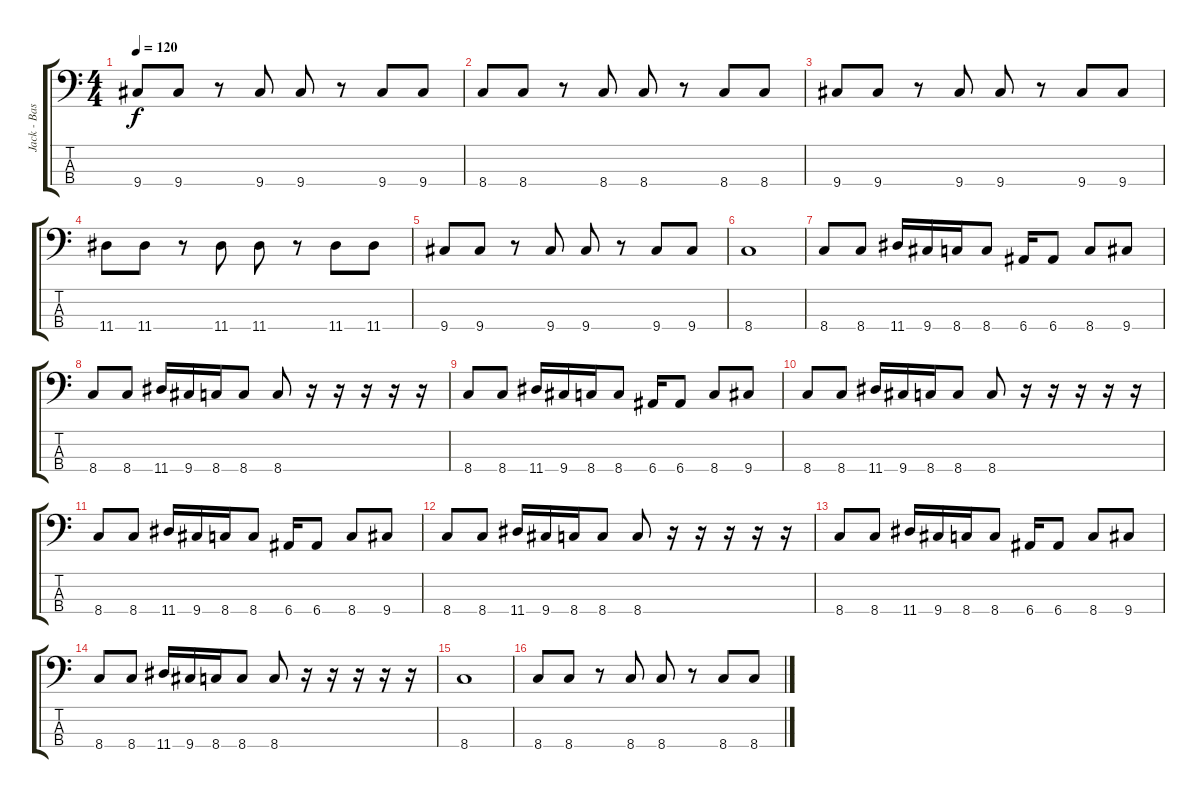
\track ("Jack - Bass" "Jack - Bas") {instrument electricbassfinger}
\staff {score tabs}
\tuning (G2 D2 A1 E1) {hide}
\ts (4 4)
\tempo 120
\clef f4
\ks c
9.4.8{dy f} 9.4.8 r.8 9.4.8 9.4.8 r.8 9.4.8 9.4.8 |
8.4.8 8.4.8 r.8 8.4.8 8.4.8 r.8 8.4.8 8.4.8 |
9.4.8 9.4.8 r.8 9.4.8 9.4.8 r.8 9.4.8 9.4.8 |
11.4.8 11.4.8 r.8 11.4.8 11.4.8 r.8 11.4.8 11.4.8 |
9.4.8 9.4.8 r.8 9.4.8 9.4.8 r.8 9.4.8 9.4.8 |
8.4.1 |
8.4.8 8.4.8 11.4.16 9.4.16 8.4.16 8.4.8 6.4.16 6.4.8 8.4.8 9.4.8 |
8.4.8 8.4.8 11.4.16 9.4.16 8.4.16 8.4.8 8.4.8 r.16 r.16 r.16 r.16 r.16 |
8.4.8 8.4.8 11.4.16 9.4.16 8.4.16 8.4.8 6.4.16 6.4.8 8.4.8 9.4.8 |
8.4.8 8.4.8 11.4.16 9.4.16 8.4.16 8.4.8 8.4.8 r.16 r.16 r.16 r.16 r.16 |
8.4.8 8.4.8 11.4.16 9.4.16 8.4.16 8.4.8 6.4.16 6.4.8 8.4.8 9.4.8 |
8.4.8 8.4.8 11.4.16 9.4.16 8.4.16 8.4.8 8.4.8 r.16 r.16 r.16 r.16 r.16 |
8.4.8 8.4.8 11.4.16 9.4.16 8.4.16 8.4.8 6.4.16 6.4.8 8.4.8 9.4.8 |
8.4.8 8.4.8 11.4.16 9.4.16 8.4.16 8.4.8 8.4.8 r.16 r.16 r.16 r.16 r.16 |
8.4.1 |
8.4.8 8.4.8 r.8 8.4.8 8.4.8 r.8 8.4.8 8.4.8
